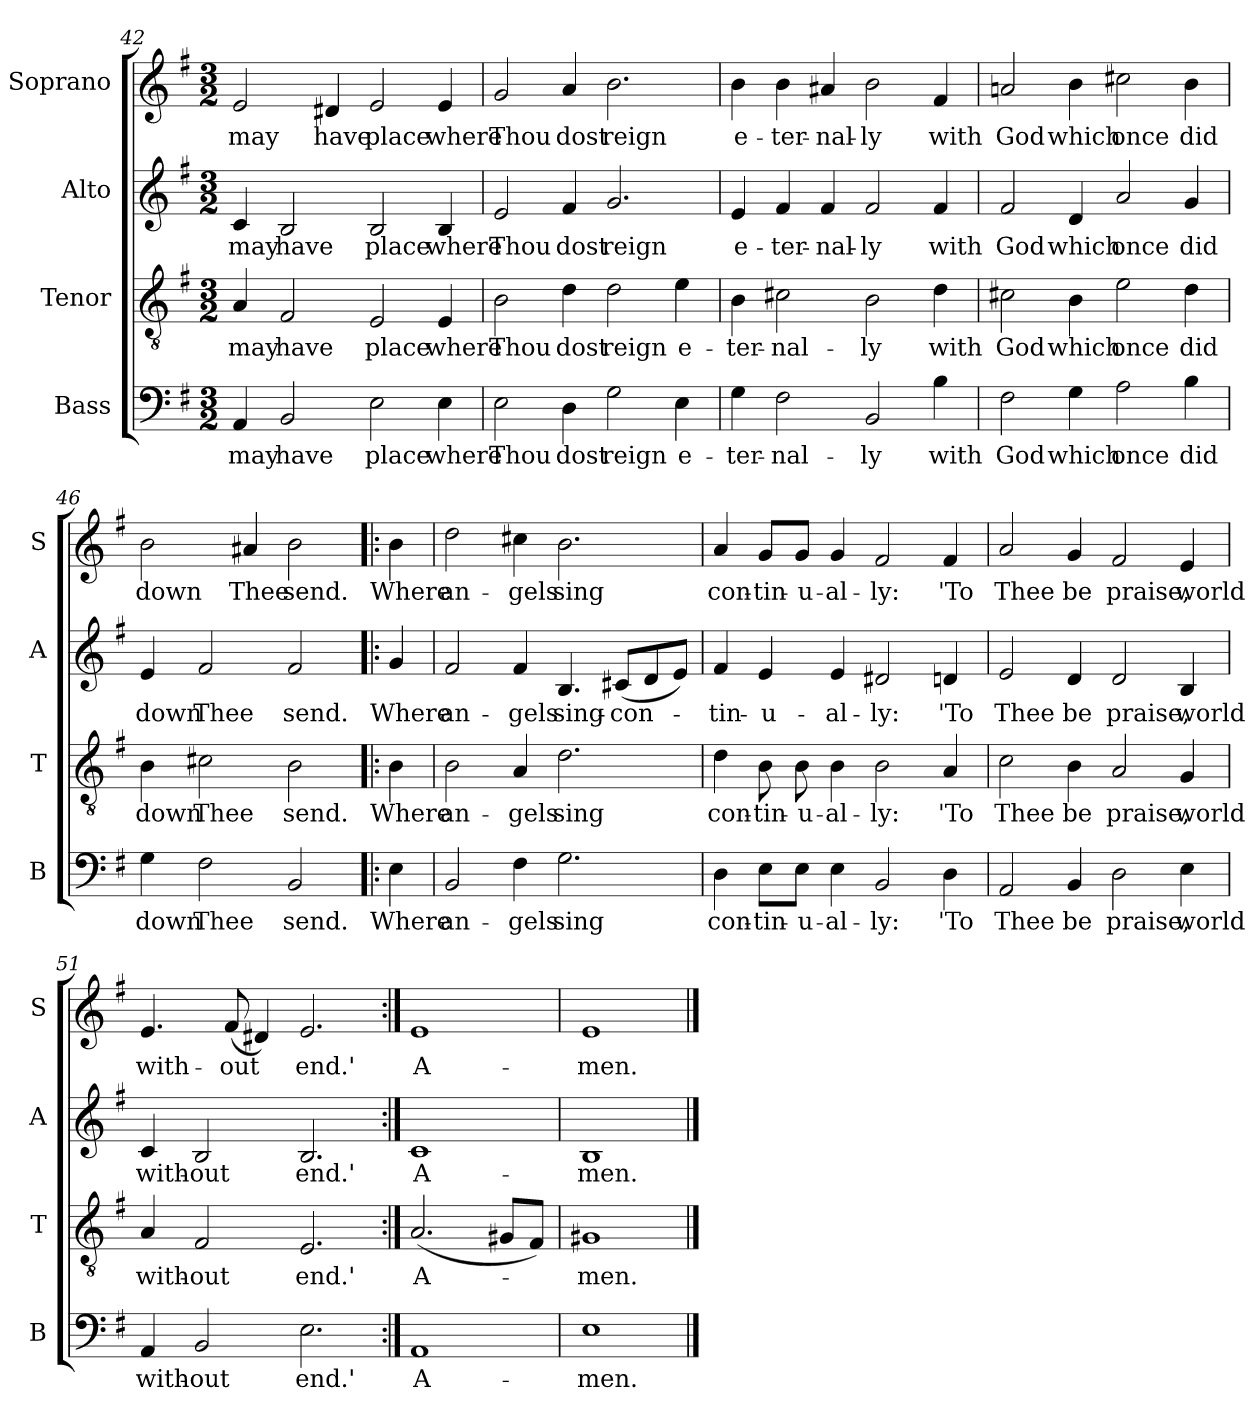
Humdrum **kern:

**kern	**text	**kern	**text	**kern	**text	**kern	**text
*part4	*part4	*part3	*part3	*part2	*part2	*part1	*part1
*staff4	*staff4	*staff3	*staff3	*staff2	*staff2	*staff1	*staff1
*I"Bass	*	*I"Tenor	*	*I"Alto	*	*I"Soprano	*
*I'B	*	*I'T	*	*I'A	*	*I'S	*
!!LO:LB:g=z
*clefF4	*	*clefGv2	*	*clefG2	*	*clefG2	*
*k[f#]	*	*k[f#]	*	*k[f#]	*	*k[f#]	*
*e:	*	*e:	*	*e:	*	*e:	*
*M3/2	*	*M3/2	*	*M3/2	*	*M3/2	*
=42	=42	=42	=42	=42	=42	=42	=42
4AA/	may	4A/	may	4c/	may	2e/	may
2BB/	have	2F#/	have	2B/	have	.	.
.	.	.	.	.	.	4d#X/	have
2E\	place	2E/	place	2B/	place	2e/	place
4E\	where	4E/	where	4B/	where	4e/	where
=43	=43	=43	=43	=43	=43	=43	=43
2E\	Thou	2B\	Thou	2e/	Thou	2g/	Thou
4D\	dost	4d\	dost	4f#/	dost	4a/	dost
2G\	reign	2d\	reign	2.g/	reign	2.b\	reign
4E\	e-	4e\	e-	.	.	.	.
=44	=44	=44	=44	=44	=44	=44	=44
4G\	-ter-	4B\	-ter-	4e/	e-	4b\	e-
2F#\	-nal-	2c#X\	-nal-	4f#/	-ter-	4b\	-ter-
.	.	.	.	4f#/	-nal-	4a#X/	-nal-
2BB/	-ly	2B\	-ly	2f#/	-ly	2b\	-ly
4B\	with	4d\	with	4f#/	with	4f#/	with
=45	=45	=45	=45	=45	=45	=45	=45
2F#\	God	2c#X\	God	2f#/	God	2an/	God
4G\	which	4B\	which	4d/	which	4b\	which
2A\	once	2e\	once	2a/	once	2cc#X\	once
4B\	did	4d\	did	4g/	did	4b\	did
!!LO:PB:g=z
=46	=46	=46	=46	=46	=46	=46	=46
4G\	down	4B\	down	4e/	down	2b\	down
2F#\	Thee	2c#X\	Thee	2f#/	Thee	.	.
.	.	.	.	.	.	4a#X/	Thee
2BB/	send.	2B\	send.	2f#/	send.	2b\	send.
=47!|:	=47!|:	=47!|:	=47!|:	=47!|:	=47!|:	=47!|:	=47!|:
4E\	Where	4B\	Where	4g/	Where	4b\	Where
=48	=48	=48	=48	=48	=48	=48	=48
2BB/	an-	2B\	an-	2f#/	an-	2dd\	an-
4F#\	-gels	4A/	-gels	4f#/	-gels	4cc#X\	-gels
2.G\	sing	2.d\	sing	4.B/	sing-	2.b\	sing
.	.	.	.	(8c#X/L	-con-	.	.
.	.	.	.	8d/	.	.	.
.	.	.	.	8e/J)	.	.	.
=49	=49	=49	=49	=49	=49	=49	=49
4D\	con-	4d\	con-	4f#/	-tin-	4a/	con-
8E\L	-tin-	8B\	-tin-	4e/	-u-	8g/L	-tin-
8E\J	-u-	8B\	-u-	.	.	8g/J	-u-
4E\	-al-	4B\	-al-	4e/	-al-	4g/	-al-
2BB/	-ly:	2B\	-ly:	2d#X/	-ly:	2f#/	-ly:
4D\	'To	4A/	'To	4dn/	'To	4f#/	'To
!!LO:LB:g=z
=50	=50	=50	=50	=50	=50	=50	=50
2AA/	Thee	2c\	Thee	2e/	Thee	2a/	Thee
4BB/	be	4B\	be	4d/	be	4g/	be
2D\	praise,	2A/	praise,	2d/	praise,	2f#/	praise,
4E\	world	4G/	world	4B/	world	4e/	world
=51	=51	=51	=51	=51	=51	=51	=51
4AA/	with-	4A/	with-	4c/	with-	4.e/	with-
2BB/	-out	2F#/	-out	2B/	-out	.	.
.	.	.	.	.	.	(8f#/	-out
.	.	.	.	.	.	4d#X/)	.
2.E\	end.'	2.E/	end.'	2.B/	end.'	2.e/	end.'
!!LO:LB:g=z
=52:|!	=52:|!	=52:|!	=52:|!	=52:|!	=52:|!	=52:|!	=52:|!
1AA	A-	(2.A/	A-	1c	A-	1e	A-
.	.	8G#X/L	.	.	.	.	.
.	.	8F#/J)	.	.	.	.	.
=53	=53	=53	=53	=53	=53	=53	=53
1E	-men.	1G#X	-men.	1B	-men.	1e	-men.
==	==	==	==	==	==	==	==
*-	*-	*-	*-	*-	*-	*-	*-
